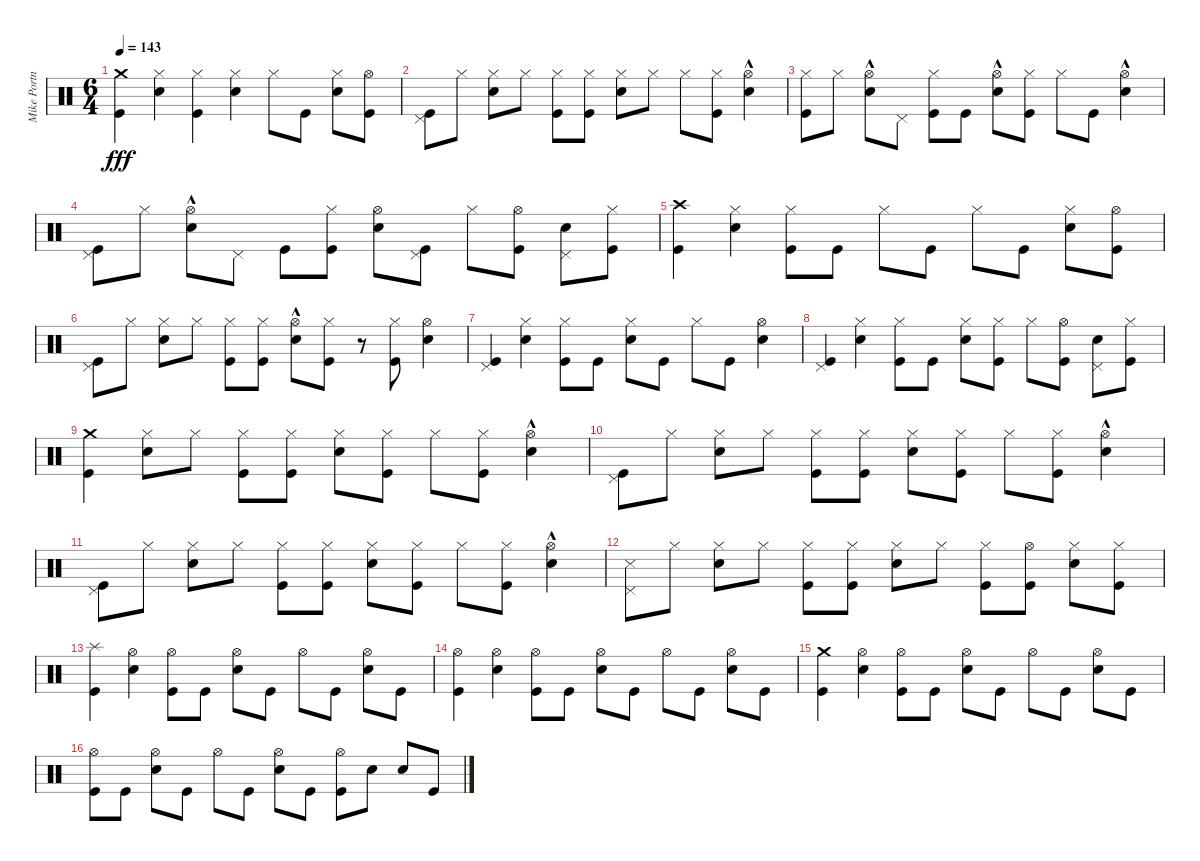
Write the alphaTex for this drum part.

\track ("Mike Portnoy (Drums)" "Mike Portn") {instrument percussion}
\staff {score}
\articulation defaults
\ts (6 4)
\tempo 143
\clef neutral
\ks c
("Crash medium (hit)" "Kick (hit)").4{dy fff} ("Hi-Hat (closed)" "Electric Snare (hit)").4 ("Hi-Hat (closed)" "Kick (hit)").4 ("Hi-Hat (closed)" "Electric Snare (hit)").4 "Hi-Hat (closed)".8 "Kick (hit)".8 ("Hi-Hat (closed)" "Electric Snare (hit)").8 ("Hi-Hat (open)" "Kick (hit)").8 |
("Pedal Hi-Hat (hit)" "Kick (hit)").8 "Hi-Hat (closed)".8 ("Electric Snare (hit)" "Hi-Hat (closed)").8 "Hi-Hat (closed)".8 ("Kick (hit)" "Hi-Hat (closed)").8 ("Kick (hit)" "Hi-Hat (closed)").8 ("Electric Snare (hit)" "Hi-Hat (closed)").8 "Hi-Hat (closed)".8 "Hi-Hat (closed)".8 ("Kick (hit)" "Hi-Hat (closed)").8 ("Hi-Hat (open)"{hac} "Electric Snare (hit)").4 |
("Hi-Hat (closed)" "Kick (hit)").8 "Hi-Hat (closed)".8 ("Hi-Hat (open)"{hac} "Electric Snare (hit)").8 "Pedal Hi-Hat (hit)".8 ("Kick (hit)" "Hi-Hat (closed)").8 "Kick (hit)".8 ("Hi-Hat (open)"{hac} "Electric Snare (hit)").8 ("Hi-Hat (closed)" "Kick (hit)").8 "Hi-Hat (closed)".8 "Kick (hit)".8 ("Hi-Hat (open)"{hac} "Electric Snare (hit)").4 |
("Pedal Hi-Hat (hit)" "Kick (hit)").8 "Hi-Hat (closed)".8 ("Hi-Hat (open)"{hac} "Electric Snare (hit)").8 "Pedal Hi-Hat (hit)".8 "Kick (hit)".8 ("Kick (hit)" "Hi-Hat (closed)").8 ("Hi-Hat (open)" "Electric Snare (hit)").8 ("Pedal Hi-Hat (hit)" "Kick (hit)").8 "Hi-Hat (closed)".8 ("Hi-Hat (open)" "Kick (hit)").8 ("Pedal Hi-Hat (hit)" "Electric Snare (hit)").8 ("Kick (hit)" "Hi-Hat (closed)").8 |
("Crash high (hit)" "Kick (hit)").4 ("Hi-Hat (closed)" "Electric Snare (hit)").4 ("Kick (hit)" "Hi-Hat (closed)").8 "Kick (hit)".8 "Hi-Hat (closed)".8 "Kick (hit)".8 "Hi-Hat (closed)".8 "Kick (hit)".8 ("Electric Snare (hit)" "Hi-Hat (closed)").8 ("Hi-Hat (open)" "Kick (hit)").8 |
("Pedal Hi-Hat (hit)" "Kick (hit)").8 "Hi-Hat (closed)".8 ("Electric Snare (hit)" "Hi-Hat (closed)").8 "Hi-Hat (closed)".8 ("Hi-Hat (closed)" "Kick (hit)").8 ("Hi-Hat (closed)" "Kick (hit)").8 ("Hi-Hat (open)"{hac} "Electric Snare (hit)").8 ("Hi-Hat (closed)" "Kick (hit)").8 r.8 ("Hi-Hat (closed)" "Kick (hit)").8 ("Hi-Hat (open)" "Electric Snare (hit)").4 |
("Pedal Hi-Hat (hit)" "Kick (hit)").4 ("Electric Snare (hit)" "Hi-Hat (closed)").4 ("Hi-Hat (closed)" "Kick (hit)").8 "Kick (hit)".8 ("Electric Snare (hit)" "Hi-Hat (closed)").8 "Kick (hit)".8 "Hi-Hat (closed)".8 "Kick (hit)".8 ("Hi-Hat (open)" "Electric Snare (hit)").4 |
("Pedal Hi-Hat (hit)" "Kick (hit)").4 ("Electric Snare (hit)" "Hi-Hat (closed)").4 ("Kick (hit)" "Hi-Hat (closed)").8 "Kick (hit)".8 ("Electric Snare (hit)" "Hi-Hat (closed)").8 ("Hi-Hat (closed)" "Kick (hit)").8 "Hi-Hat (closed)".8 ("Hi-Hat (open)" "Kick (hit)").8 ("Pedal Hi-Hat (hit)" "Electric Snare (hit)").8 ("Kick (hit)" "Hi-Hat (closed)").8 |
("Crash medium (hit)" "Kick (hit)").4 ("Electric Snare (hit)" "Hi-Hat (closed)").8 "Hi-Hat (closed)".8 ("Hi-Hat (closed)" "Kick (hit)").8 ("Hi-Hat (closed)" "Kick (hit)").8 ("Electric Snare (hit)" "Hi-Hat (closed)").8 ("Hi-Hat (closed)" "Kick (hit)").8 "Hi-Hat (closed)".8 ("Hi-Hat (closed)" "Kick (hit)").8 ("Hi-Hat (open)"{hac} "Electric Snare (hit)").4 |
("Pedal Hi-Hat (hit)" "Kick (hit)").8 "Hi-Hat (closed)".8 ("Electric Snare (hit)" "Hi-Hat (closed)").8 "Hi-Hat (closed)".8 ("Kick (hit)" "Hi-Hat (closed)").8 ("Kick (hit)" "Hi-Hat (closed)").8 ("Electric Snare (hit)" "Hi-Hat (closed)").8 ("Kick (hit)" "Hi-Hat (closed)").8 "Hi-Hat (closed)".8 ("Kick (hit)" "Hi-Hat (closed)").8 ("Hi-Hat (open)"{hac} "Electric Snare (hit)").4 |
("Pedal Hi-Hat (hit)" "Kick (hit)").8 "Hi-Hat (closed)".8 ("Electric Snare (hit)" "Hi-Hat (closed)").8 "Hi-Hat (closed)".8 ("Kick (hit)" "Hi-Hat (closed)").8 ("Kick (hit)" "Hi-Hat (closed)").8 ("Electric Snare (hit)" "Hi-Hat (closed)").8 ("Kick (hit)" "Hi-Hat (closed)").8 "Hi-Hat (closed)".8 ("Kick (hit)" "Hi-Hat (closed)").8 ("Hi-Hat (open)"{hac} "Electric Snare (hit)").4 |
("Metronome (hit)" "Pedal Hi-Hat (hit)").8 "Hi-Hat (closed)".8 ("Electric Snare (hit)" "Hi-Hat (closed)").8 "Hi-Hat (closed)".8 ("Hi-Hat (closed)" "Kick (hit)").8 ("Hi-Hat (closed)" "Kick (hit)").8 ("Electric Snare (hit)" "Hi-Hat (closed)").8 "Hi-Hat (closed)".8 ("Hi-Hat (closed)" "Kick (hit)").8 ("Hi-Hat (open)" "Kick (hit)").8 ("Electric Snare (hit)" "Hi-Hat (closed)").8 ("Hi-Hat (closed)" "Kick (hit)").8 |
("Splash (hit)" "Kick (hit)").4 ("Electric Snare (hit)" "Hi-Hat (open)").4 ("Kick (hit)" "Hi-Hat (open)").8 "Kick (hit)".8 ("Electric Snare (hit)" "Hi-Hat (open)").8 "Kick (hit)".8 "Hi-Hat (open)".8 "Kick (hit)".8 ("Electric Snare (hit)" "Hi-Hat (open)").8 "Kick (hit)".8 |
("Hi-Hat (open)" "Kick (hit)").4 ("Electric Snare (hit)" "Hi-Hat (open)").4 ("Hi-Hat (open)" "Kick (hit)").8 "Kick (hit)".8 ("Electric Snare (hit)" "Hi-Hat (open)").8 "Kick (hit)".8 "Hi-Hat (open)".8 "Kick (hit)".8 ("Electric Snare (hit)" "Hi-Hat (open)").8 "Kick (hit)".8 |
("Crash medium (hit)" "Kick (hit)").4 ("Electric Snare (hit)" "Hi-Hat (open)").4 ("Kick (hit)" "Hi-Hat (open)").8 "Kick (hit)".8 ("Electric Snare (hit)" "Hi-Hat (open)").8 "Kick (hit)".8 "Hi-Hat (open)".8 "Kick (hit)".8 ("Electric Snare (hit)" "Hi-Hat (open)").8 "Kick (hit)".8 |
("Hi-Hat (open)" "Kick (hit)").8 "Kick (hit)".8 ("Electric Snare (hit)" "Hi-Hat (open)").8 "Kick (hit)".8 "Hi-Hat (open)".8 "Kick (hit)".8 ("Electric Snare (hit)" "Hi-Hat (open)").8 "Kick (hit)".8 ("Hi-Hat (open)" "Kick (hit)").8 "Electric Snare (hit)".8 "Electric Snare (hit)".8 "Kick (hit)".8
